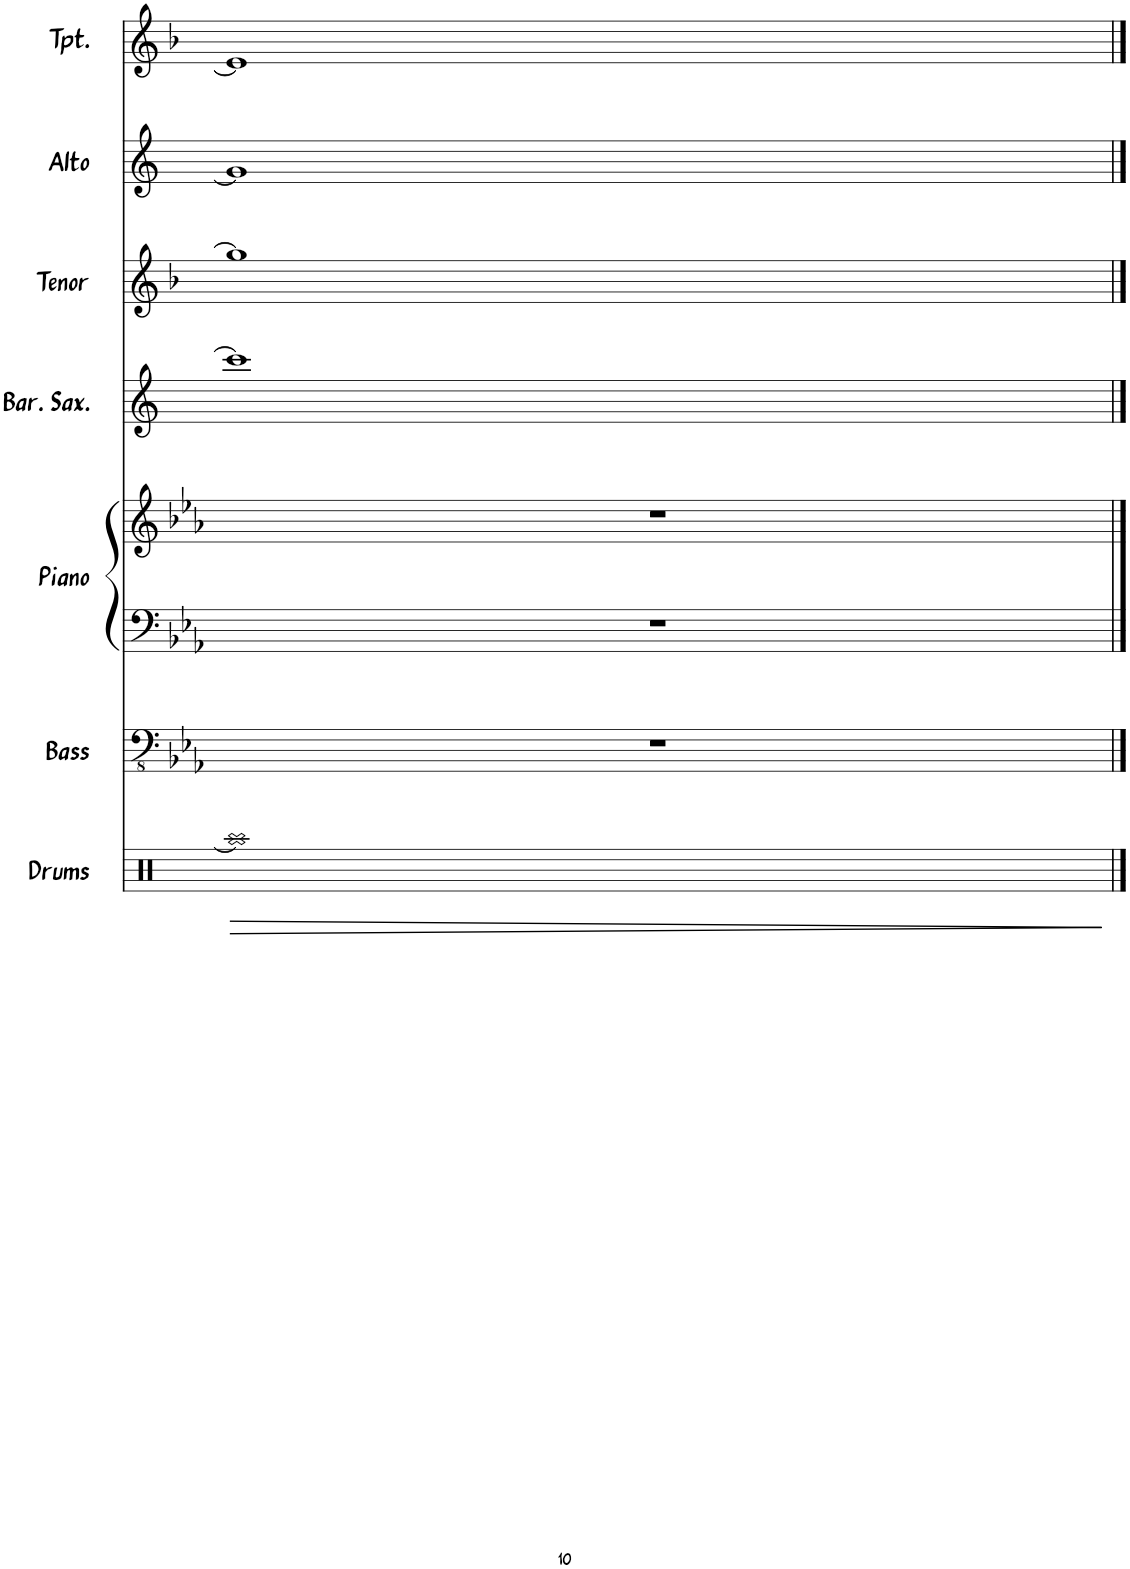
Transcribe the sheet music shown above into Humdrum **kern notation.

**kern	**dynam	**kern	**kern	**kern	**kern	**kern	**kern	**kern
*part7	*part7	*part6	*part5	*part5	*part4	*part3	*part2	*part1
*staff8	*staff8	*staff7	*staff6	*staff5	*staff4	*staff3	*staff2	*staff1
*I"Drums	*	*I"Bass	*I"Piano	*	*I"Baritone Saxophone	*I"Tenor Sax	*I"Alto Sax	*I"Trumpet
*I'Drums	*	*I'Bass	*I'Piano	*	*I'Bar. Sax.	*I'Tenor	*I'Alto	*I'Tpt.
!!LO:PB:g=z
*clefX	*	*clefFv4	*clefF4	*clefG2	*clefG2	*clefG2	*clefG2	*clefG2
*	*	*	*	*	*Trd12c21	*Trd8c14	*Trd5c9	*Trd1c2
*k[]	*	*k[b-e-a-]	*k[b-e-a-]	*k[b-e-a-]	*k[]	*k[b-]	*k[]	*k[b-]
*M4/4	*	*M4/4	*M4/4	*M4/4	*M4/4	*M4/4	*M4/4	*M4/4
=38	=38	=38	=38	=38	=38	=38	=38	=38
!	!LO:HP:b	!	!	!	!	!	!	!
1Raa]	>	1r	1r	1r	1ccc]	1gg]	1g]	1e]
.	]	.	.	.	.	.	.	.
==	==	==	==	==	==	==	==	==
*-	*-	*-	*-	*-	*-	*-	*-	*-
